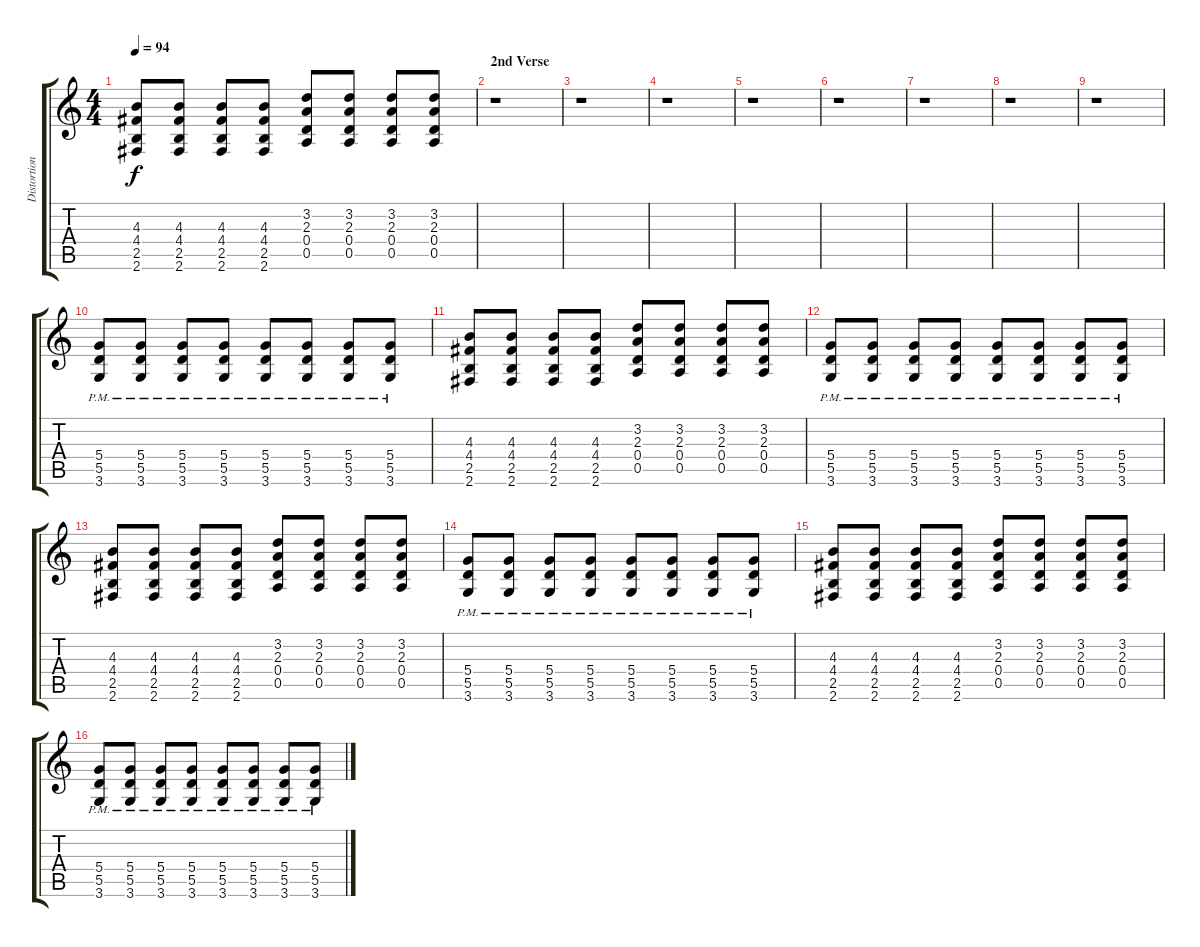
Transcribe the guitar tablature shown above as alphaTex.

\track ("Distortion Guitar" "Distortion") {instrument distortionguitar}
\staff {score tabs}
\tuning (E4 B3 G3 D3 A2 E2) {hide}
\ts (4 4)
\tempo 94
\clef g2
\ks c
(4.3 4.4 2.5 2.6).8{dy f} (4.3 4.4 2.5 2.6).8 (4.3 4.4 2.5 2.6).8 (4.3 4.4 2.5 2.6).8 (3.2 2.3 0.4 0.5).8 (3.2 2.3 0.4 0.5).8 (3.2 2.3 0.4 0.5).8 (3.2 2.3 0.4 0.5).8 |
\section ("" "2nd Verse")
r.1 |
r.1 |
r.1 |
r.1 |
r.1 |
r.1 |
r.1 |
r.1 |
(5.4{pm} 5.5{pm} 3.6{pm}).8 (5.4{pm} 5.5{pm} 3.6{pm}).8 (5.4{pm} 5.5{pm} 3.6{pm}).8 (5.4{pm} 5.5{pm} 3.6{pm}).8 (5.4{pm} 5.5{pm} 3.6{pm}).8 (5.4{pm} 5.5{pm} 3.6{pm}).8 (5.4{pm} 5.5{pm} 3.6{pm}).8 (5.4{pm} 5.5{pm} 3.6{pm}).8 |
(4.3 4.4 2.5 2.6).8 (4.3 4.4 2.5 2.6).8 (4.3 4.4 2.5 2.6).8 (4.3 4.4 2.5 2.6).8 (3.2 2.3 0.4 0.5).8 (3.2 2.3 0.4 0.5).8 (3.2 2.3 0.4 0.5).8 (3.2 2.3 0.4 0.5).8 |
(5.4{pm} 5.5{pm} 3.6{pm}).8 (5.4{pm} 5.5{pm} 3.6{pm}).8 (5.4{pm} 5.5{pm} 3.6{pm}).8 (5.4{pm} 5.5{pm} 3.6{pm}).8 (5.4{pm} 5.5{pm} 3.6{pm}).8 (5.4{pm} 5.5{pm} 3.6{pm}).8 (5.4{pm} 5.5{pm} 3.6{pm}).8 (5.4{pm} 5.5{pm} 3.6{pm}).8 |
(4.3 4.4 2.5 2.6).8 (4.3 4.4 2.5 2.6).8 (4.3 4.4 2.5 2.6).8 (4.3 4.4 2.5 2.6).8 (3.2 2.3 0.4 0.5).8 (3.2 2.3 0.4 0.5).8 (3.2 2.3 0.4 0.5).8 (3.2 2.3 0.4 0.5).8 |
(5.4{pm} 5.5{pm} 3.6{pm}).8 (5.4{pm} 5.5{pm} 3.6{pm}).8 (5.4{pm} 5.5{pm} 3.6{pm}).8 (5.4{pm} 5.5{pm} 3.6{pm}).8 (5.4{pm} 5.5{pm} 3.6{pm}).8 (5.4{pm} 5.5{pm} 3.6{pm}).8 (5.4{pm} 5.5{pm} 3.6{pm}).8 (5.4{pm} 5.5{pm} 3.6{pm}).8 |
(4.3 4.4 2.5 2.6).8 (4.3 4.4 2.5 2.6).8 (4.3 4.4 2.5 2.6).8 (4.3 4.4 2.5 2.6).8 (3.2 2.3 0.4 0.5).8 (3.2 2.3 0.4 0.5).8 (3.2 2.3 0.4 0.5).8 (3.2 2.3 0.4 0.5).8 |
(5.4{pm} 5.5{pm} 3.6{pm}).8 (5.4{pm} 5.5{pm} 3.6{pm}).8 (5.4{pm} 5.5{pm} 3.6{pm}).8 (5.4{pm} 5.5{pm} 3.6{pm}).8 (5.4{pm} 5.5{pm} 3.6{pm}).8 (5.4{pm} 5.5{pm} 3.6{pm}).8 (5.4{pm} 5.5{pm} 3.6{pm}).8 (5.4{pm} 5.5{pm} 3.6{pm}).8
